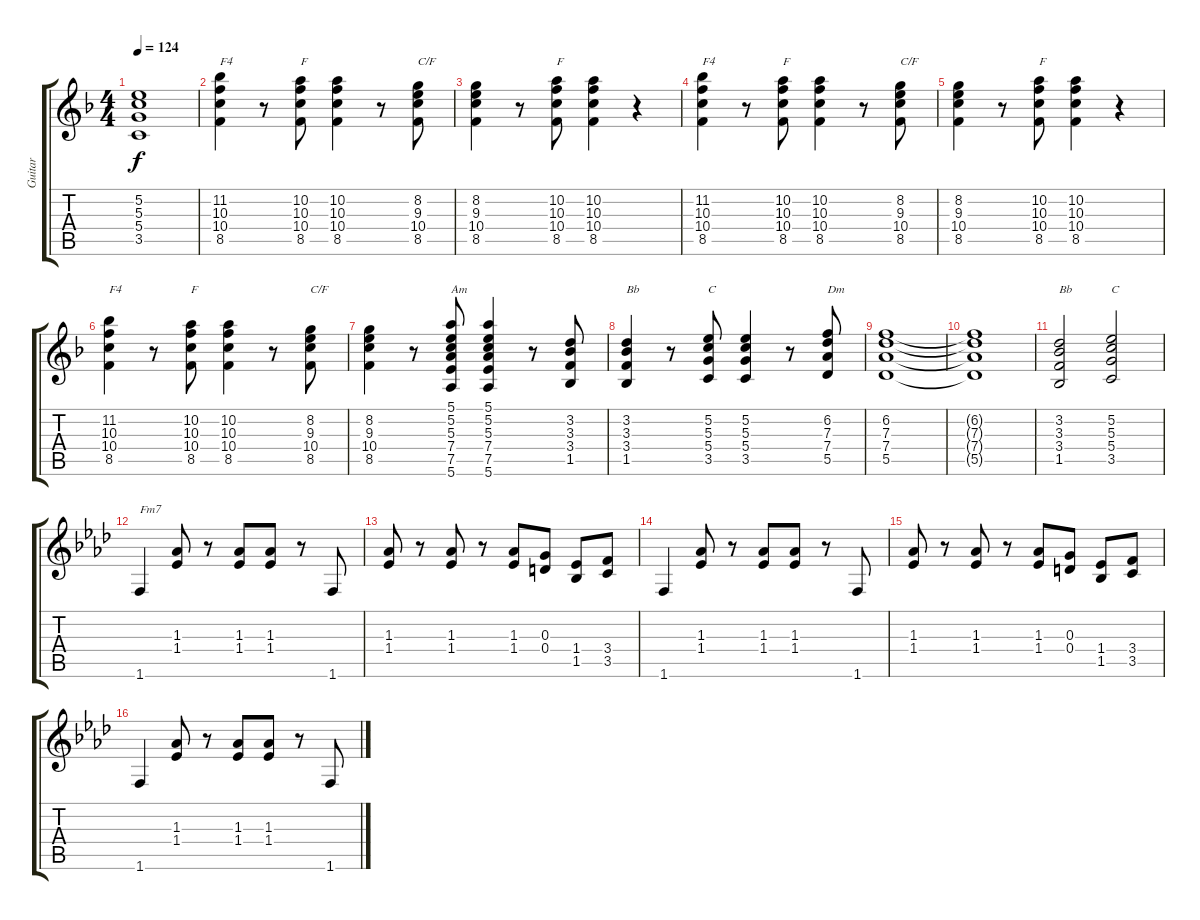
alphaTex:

\track ("Guitar " "Guitar ") {instrument overdrivenguitar}
\staff {score tabs}
\tuning (E4 B3 G3 D3 A2 E2) {hide}
\ts (4 4)
\tempo 124
\clef g2
\ks dminor
(5.2 5.3 5.4 3.5).1{dy f} |
(11.2 10.3 10.4 8.5).4{txt "F4"} r.8 (10.2 10.3 10.4 8.5).8{txt "F"} (10.2 10.3 10.4 8.5).4 r.8 (8.2 9.3 10.4 8.5).8{txt "C/F"} |
(8.2 9.3 10.4 8.5).4 r.8 (10.2 10.3 10.4 8.5).8{txt "F"} (10.2 10.3 10.4 8.5).4 r.4 |
(11.2 10.3 10.4 8.5).4{txt "F4"} r.8 (10.2 10.3 10.4 8.5).8{txt "F"} (10.2 10.3 10.4 8.5).4 r.8 (8.2 9.3 10.4 8.5).8{txt "C/F"} |
(8.2 9.3 10.4 8.5).4 r.8 (10.2 10.3 10.4 8.5).8{txt "F"} (10.2 10.3 10.4 8.5).4 r.4 |
(11.2 10.3 10.4 8.5).4{txt "F4"} r.8 (10.2 10.3 10.4 8.5).8{txt "F"} (10.2 10.3 10.4 8.5).4 r.8 (8.2 9.3 10.4 8.5).8{txt "C/F"} |
(8.2 9.3 10.4 8.5).4 r.8 (5.1 5.2 5.3 7.4 7.5 5.6).8{txt "Am"} (5.1 5.2 5.3 7.4 7.5 5.6).4 r.8 (3.2 3.3 3.4 1.5).8 |
(3.2 3.3 3.4 1.5).4{txt "Bb"} r.8 (5.2 5.3 5.4 3.5).8{txt "C"} (5.2 5.3 5.4 3.5).4 r.8 (6.2 7.3 7.4 5.5).8{txt "Dm"} |
(6.2 7.3 7.4 5.5).1 |
(6.2{t} 7.3{t} 7.4{t} 5.5{t}).1 |
(3.2 3.3 3.4 1.5).2{txt "Bb"} (5.2 5.3 5.4 3.5).2{txt "C"} |
\ks fminor
1.6.4{txt "Fm7"} (1.3 1.4).8 r.8 (1.3 1.4).8 (1.3 1.4).8 r.8 1.6.8 |
(1.3 1.4).8 r.8 (1.3 1.4).8 r.8 (1.3 1.4).8 (0.3 0.4).8 (1.4 1.5).8 (3.4 3.5).8 |
1.6.4 (1.3 1.4).8 r.8 (1.3 1.4).8 (1.3 1.4).8 r.8 1.6.8 |
(1.3 1.4).8 r.8 (1.3 1.4).8 r.8 (1.3 1.4).8 (0.3 0.4).8 (1.4 1.5).8 (3.4 3.5).8 |
1.6.4 (1.3 1.4).8 r.8 (1.3 1.4).8 (1.3 1.4).8 r.8 1.6.8
